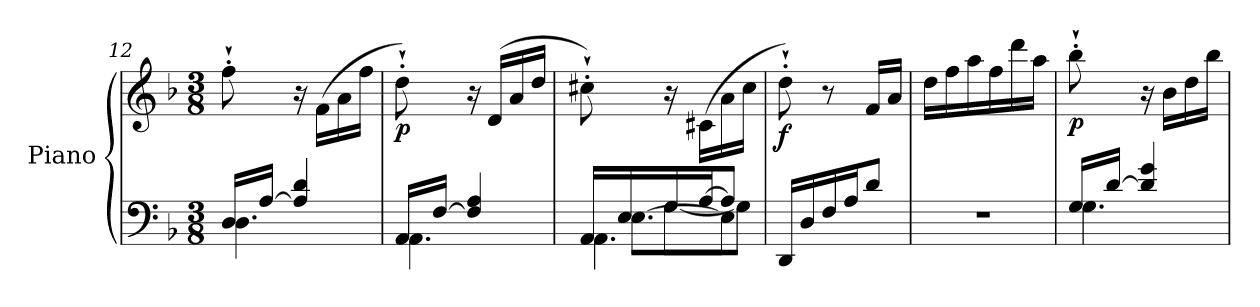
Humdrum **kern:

**kern	**kern	**dynam
*part1	*part1	*part1
*staff2	*staff1	*staff1/2
*I"Piano	*	*
*I'Pno	*	*
*clefF4	*clefG2	*
*k[b-]	*k[b-]	*
*M3/8	*M3/8	*
=12	=12	=12
*^	*	*
16D/LL	4.D\	8ff'`\	.
[16A/JJ	.	.	.
4A/] 4d/	.	16r	.
.	.	(>16f\LL	.
.	.	16a\	.
.	.	16ff\JJ	.
=13	=13	=13	=13
!	!	!	!LO:DY:b
16AA/LL	4.AA\	8dd'`\)	p
[16F/JJ	.	.	.
4F/] 4A/	.	16r	.
!	!	!	!LO:DY:b
.	.	(<16d/LL	other-dynamics
.	.	16a/	.
.	.	16dd/JJ	.
!!LO:PB:g=z
=14	=14	=14	=14
*^	*^	*	*
16AA/LL	4.AA\	16ryy	8ryy	8cc#X'`\)	.
16E/	.	[8.E\L	.	.	.
16G/	.	.	[8G\L	16r	.
[16A/J	.	.	.	(>16c#X\LL	.
8A/J]	.	8E\J]	8G\J]	16a\	.
.	.	.	.	16cc#\JJ	.
*v	*v	*v	*v	*	*
!!LO:LB:g=z
=15	=15	=15
!	!	!LO:DY:b
16DD/LL	8dd'`\)	f
16D/	.	.
16F/	8r	.
16A/J	.	.
8d/J	16f/LL	.
.	16a/JJ	.
=16	=16	=16
4.r	16dd\LL	.
.	16ff\	.
.	16aa\	.
.	16ff\	.
.	16ddd\	.
.	16aa\JJ	.
=17	=17	=17
*^	*	*
!	!	!	!LO:DY:b
16G/LL	4.G\	8bb-'`\	p
[16d/JJ	.	.	.
4d/] 4g/	.	16r	.
!	!	!	!LO:DY:b
.	.	16b-\LL	other-dynamics
.	.	16dd\	.
.	.	16bb-\JJ	.
*v	*v	*	*
=	=	=
*-	*-	*-
